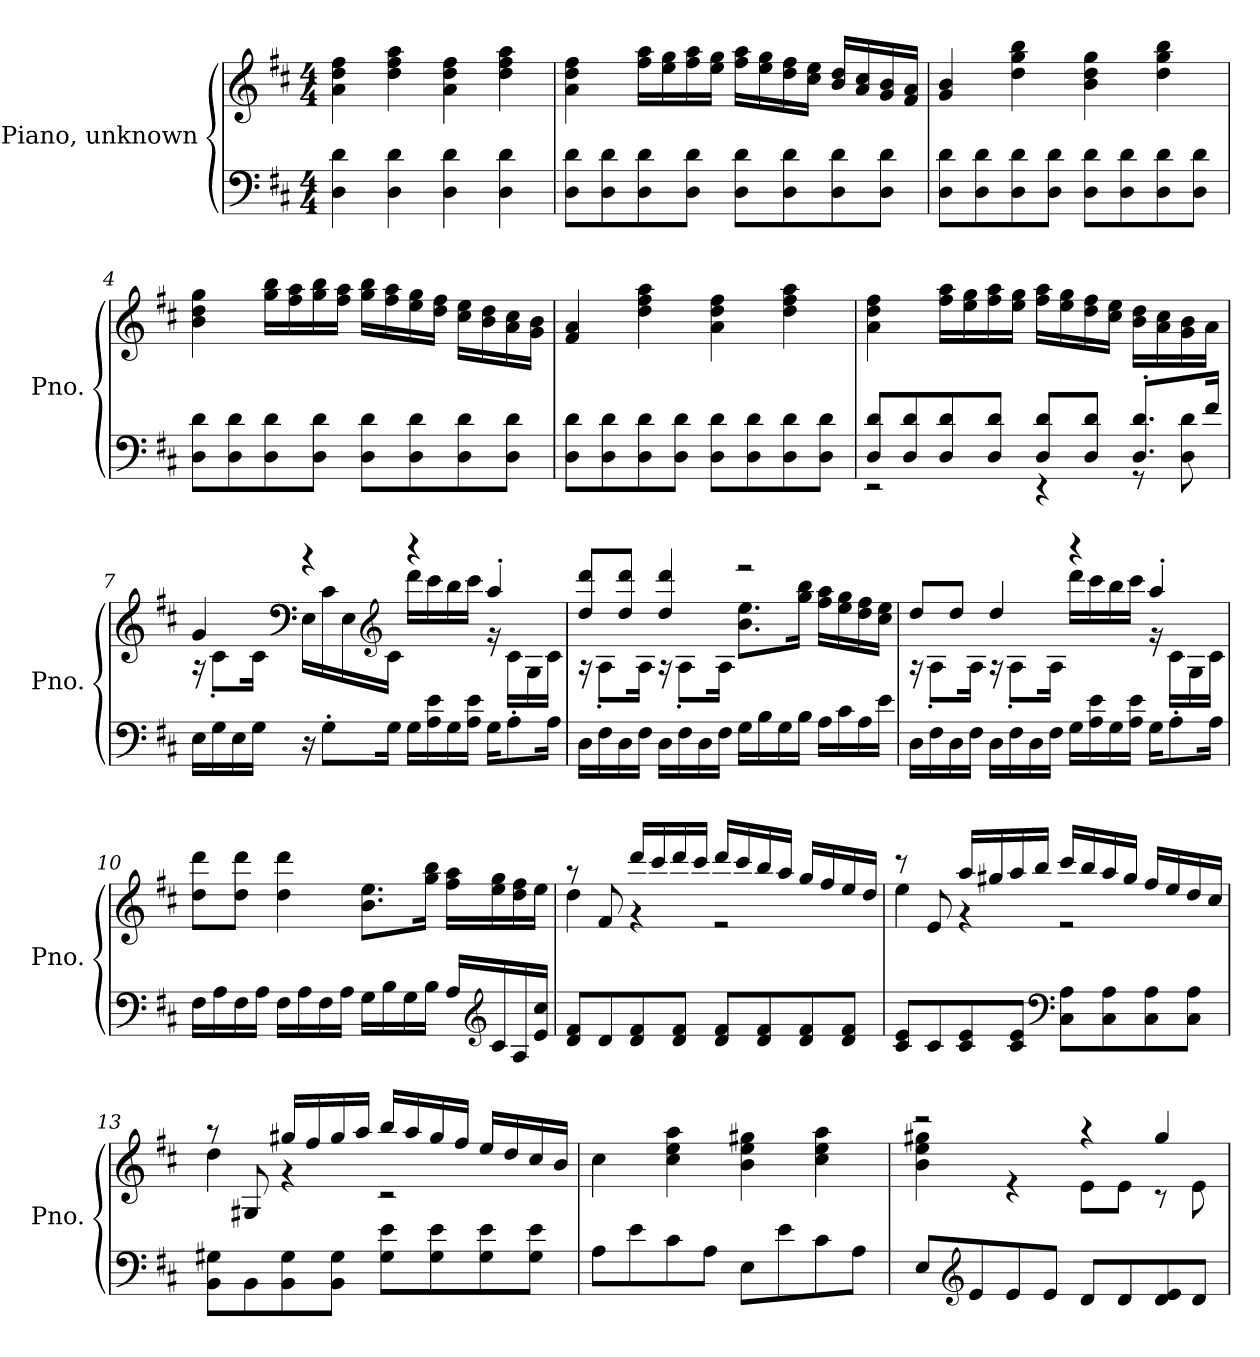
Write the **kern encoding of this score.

**kern	**kern
*part1	*part1
*staff2	*staff1
*I"Piano, unknown	*
*I'Pno.	*
*clefF4	*clefG2
*k[f#c#]	*k[f#c#]
*M4/4	*M4/4
*MM120	*MM120
=1	=1
4D\ 4d\	4a\ 4dd\ 4ff#\
4D\ 4d\	4dd\ 4ff#\ 4aa\
4D\ 4d\	4a\ 4dd\ 4ff#\
4D\ 4d\	4dd\ 4ff#\ 4aa\
=2	=2
8D\ 8d\L	4a\ 4dd\ 4ff#\
8D\ 8d\	.
8D\ 8d\	16ff#\ 16aa\LL
.	16ee\ 16gg\
8D\ 8d\J	16ff#\ 16aa\
.	16ee\ 16gg\JJ
8D\ 8d\L	16ff#\ 16aa\LL
.	16ee\ 16gg\
8D\ 8d\	16dd\ 16ff#\
.	16cc#\ 16ee\JJ
8D\ 8d\	16b/ 16dd/LL
.	16a/ 16cc#/
8D\ 8d\J	16g/ 16b/
.	16f#/ 16a/JJ
=3	=3
8D\ 8d\L	4g/ 4b/
8D\ 8d\	.
8D\ 8d\	4dd\ 4gg\ 4bb\
8D\ 8d\J	.
8D\ 8d\L	4b\ 4dd\ 4gg\
8D\ 8d\	.
8D\ 8d\	4dd\ 4gg\ 4bb\
8D\ 8d\J	.
!!LO:LB:g=z
=4	=4
8D\ 8d\L	4b\ 4dd\ 4gg\
8D\ 8d\	.
8D\ 8d\	16gg\ 16bb\LL
.	16ff#\ 16aa\
8D\ 8d\J	16gg\ 16bb\
.	16ff#\ 16aa\JJ
8D\ 8d\L	16gg\ 16bb\LL
.	16ff#\ 16aa\
8D\ 8d\	16ee\ 16gg\
.	16dd\ 16ff#\JJ
8D\ 8d\	16cc#\ 16ee\LL
.	16b\ 16dd\
8D\ 8d\J	16a\ 16cc#\
.	16g\ 16b\JJ
=5	=5
8D\ 8d\L	4f#/ 4a/
8D\ 8d\	.
8D\ 8d\	4dd\ 4ff#\ 4aa\
8D\ 8d\J	.
8D\ 8d\L	4a\ 4dd\ 4ff#\
8D\ 8d\	.
8D\ 8d\	4dd\ 4ff#\ 4aa\
8D\ 8d\J	.
=6	=6
*^	*
8D/ 8d/L	2r	4a\ 4dd\ 4ff#\
8D/ 8d/	.	.
8D/ 8d/	.	16ff#\ 16aa\LL
.	.	16ee\ 16gg\
8D/ 8d/J	.	16ff#\ 16aa\
.	.	16ee\ 16gg\JJ
8D/ 8d/L	4r	16ff#\ 16aa\LL
.	.	16ee\ 16gg\
8D/ 8d/J	.	16dd\ 16ff#\
.	.	16cc#\ 16ee\JJ
8.D/' 8.d/'L	8r	16b\ 16dd\LL
.	.	16a\ 16cc#\
.	8D\ 8d\	16g\ 16b\
16f#/Jk	.	16a\JJ
*v	*v	*
!!LO:LB:g=z
=7	=7
*	*^
16E\LL	4g/	16r
16G\	.	8c#'\L
16E\	.	.
16G\JJ	.	16c#\Jk
*	*clefF4	*
16r	4r	16E\LL
8G'\L	.	16c#\
.	.	16E\
*	*clefG2	*
16G\Jk	.	16c#\JJ
16G\LL	4r	16ddd\LL
16A\ 16e\	.	16ccc#\
16G\	.	16bb\
16A\ 16e\JJ	.	16ccc#\JJ
16G\KL	4aa'/	16r
8A'\	.	16c#\LL
.	.	16G\
16A\Jk	.	16c#\JJ
=8	=8	=8
16D\LL	8dd/ 8ddd/L	16r
16F#\	.	8A'\L
16D\	8dd/ 8ddd/J	.
16F#\JJ	.	16A\Jk
16D\LL	4dd/ 4ddd/	16r
16F#\	.	8A'\L
16D\	.	.
16F#\JJ	.	16A\Jk
16G\LL	2r	8.b\ 8.ee\L
16B\	.	.
16G\	.	.
16B\JJ	.	16gg\ 16bb\Jk
16A\LL	.	16ff#\ 16aa\LL
16c#\	.	16ee\ 16gg\
16A\	.	16dd\ 16ff#\
16e\JJ	.	16cc#\ 16ee\JJ
!!LO:LB:g=z	!!
=9	=9	=9
16D\LL	8dd/L	16r
16F#\	.	8A'\L
16D\	8dd/J	.
16F#\JJ	.	16A\Jk
16D\LL	4dd/	16r
16F#\	.	8A'\L
16D\	.	.
16F#\JJ	.	16A\Jk
16G\LL	4r	16ddd\LL
16A\ 16e\	.	16ccc#\
16G\	.	16bb\
16A\ 16e\JJ	.	16ccc#\JJ
16G\KL	4aa'/	16r
8A'\	.	16c#\LL
.	.	16G\
16A\Jk	.	16c#\JJ
*	*v	*v
=10	=10
16F#\LL	8dd\ 8ddd\L
16A\	.
16F#\	8dd\ 8ddd\J
16A\JJ	.
16F#\LL	4dd\ 4ddd\
16A\	.
16F#\	.
16A\JJ	.
16G\LL	8.b\ 8.ee\L
16B\	.
16G\	.
16B\JJ	16gg\ 16bb\Jk
16A/LL	16ff#\ 16aa\LL
*clefG2	*
16c#/	16ee\ 16gg\
16A/	16dd\ 16ff#\
16e/ 16cc#/JJ	16ee\JJ
!!LO:LB:g=z
=11	=11
*	*^
8d/ 8f#/L	8r	4dd\
8d/	8f#/	.
8d/ 8f#/	16ddd/LL	4r
.	16ccc#/	.
8d/ 8f#/J	16ddd/	.
.	16ccc#/JJ	.
8d/ 8f#/L	16ddd/LL	2r
.	16ccc#/	.
8d/ 8f#/	16bb/	.
.	16aa/JJ	.
8d/ 8f#/	16gg/LL	.
.	16ff#/	.
8d/ 8f#/J	16ee/	.
.	16dd/JJ	.
=12	=12	=12
8c#/ 8e/L	8r	4ee\
8c#/	8e/	.
8c#/ 8e/	16aa/LL	4r
.	16gg#X/	.
8c#/ 8e/J	16aa/	.
.	16bb/JJ	.
*clefF4	*	*
8C#\ 8A\L	16ccc#/LL	2r
.	16bb/	.
8C#\ 8A\	16aa/	.
.	16gg#/JJ	.
8C#\ 8A\	16ff#/LL	.
.	16ee/	.
8C#\ 8A\J	16dd/	.
.	16cc#/JJ	.
!!LO:LB:g=z	!!
=13	=13	=13
8BB\ 8G#X\L	8r	4dd\
8BB\	8G#X/	.
8BB\ 8G#\	16gg#X/LL	4r
.	16ff#/	.
8BB\ 8G#\J	16gg#/	.
.	16aa/JJ	.
8G#\ 8e\L	16bb/LL	2r
.	16aa/	.
8G#\ 8e\	16gg#/	.
.	16ff#/JJ	.
8G#\ 8e\	16ee/LL	.
.	16dd/	.
8G#\ 8e\J	16cc#/	.
.	16b/JJ	.
*	*v	*v
=14	=14
8A\L	4cc#\
8e\	.
8c#\	4cc#\ 4ee\ 4aa\
8A\J	.
8E\L	4b\ 4ee\ 4gg#X\
8e\	.
8c#\	4cc#\ 4ee\ 4aa\
8A\J	.
=15	=15
*	*^
8E/L	2r	4b\ 4ee\ 4gg#X\
*clefG2	*	*
8e/	.	.
8e/	.	4r
8e/J	.	.
8d/L	4r	8e\L
8d/	.	8e\J
8d/ 8e/	4gg#/	8r
8d/J	.	8e\
*	*v	*v
=	=
*-	*-
